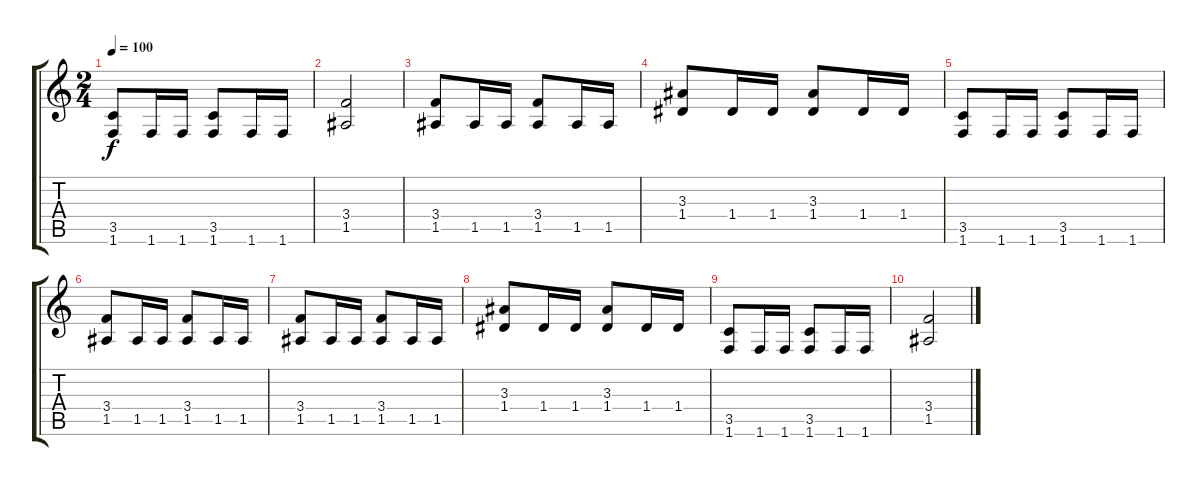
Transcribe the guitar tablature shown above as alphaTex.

\track "" {instrument distortionguitar}
\staff {score tabs}
\tuning (E4 B3 G3 D3 A2 E2) {hide}
\ts (2 4)
\tempo 100
\clef g2
\ks c
(3.5 1.6).8{dy f} 1.6.16 1.6.16 (3.5 1.6).8 1.6.16 1.6.16 |
(3.4 1.5).2 |
(3.4 1.5).8 1.5.16 1.5.16 (3.4 1.5).8 1.5.16 1.5.16 |
(3.3 1.4).8 1.4.16 1.4.16 (3.3 1.4).8 1.4.16 1.4.16 |
(3.5 1.6).8 1.6.16 1.6.16 (3.5 1.6).8 1.6.16 1.6.16 |
(3.4 1.5).8 1.5.16 1.5.16 (3.4 1.5).8 1.5.16 1.5.16 |
(3.4 1.5).8 1.5.16 1.5.16 (3.4 1.5).8 1.5.16 1.5.16 |
(3.3 1.4).8 1.4.16 1.4.16 (3.3 1.4).8 1.4.16 1.4.16 |
(3.5 1.6).8 1.6.16 1.6.16 (3.5 1.6).8 1.6.16 1.6.16 |
(3.4 1.5).2
